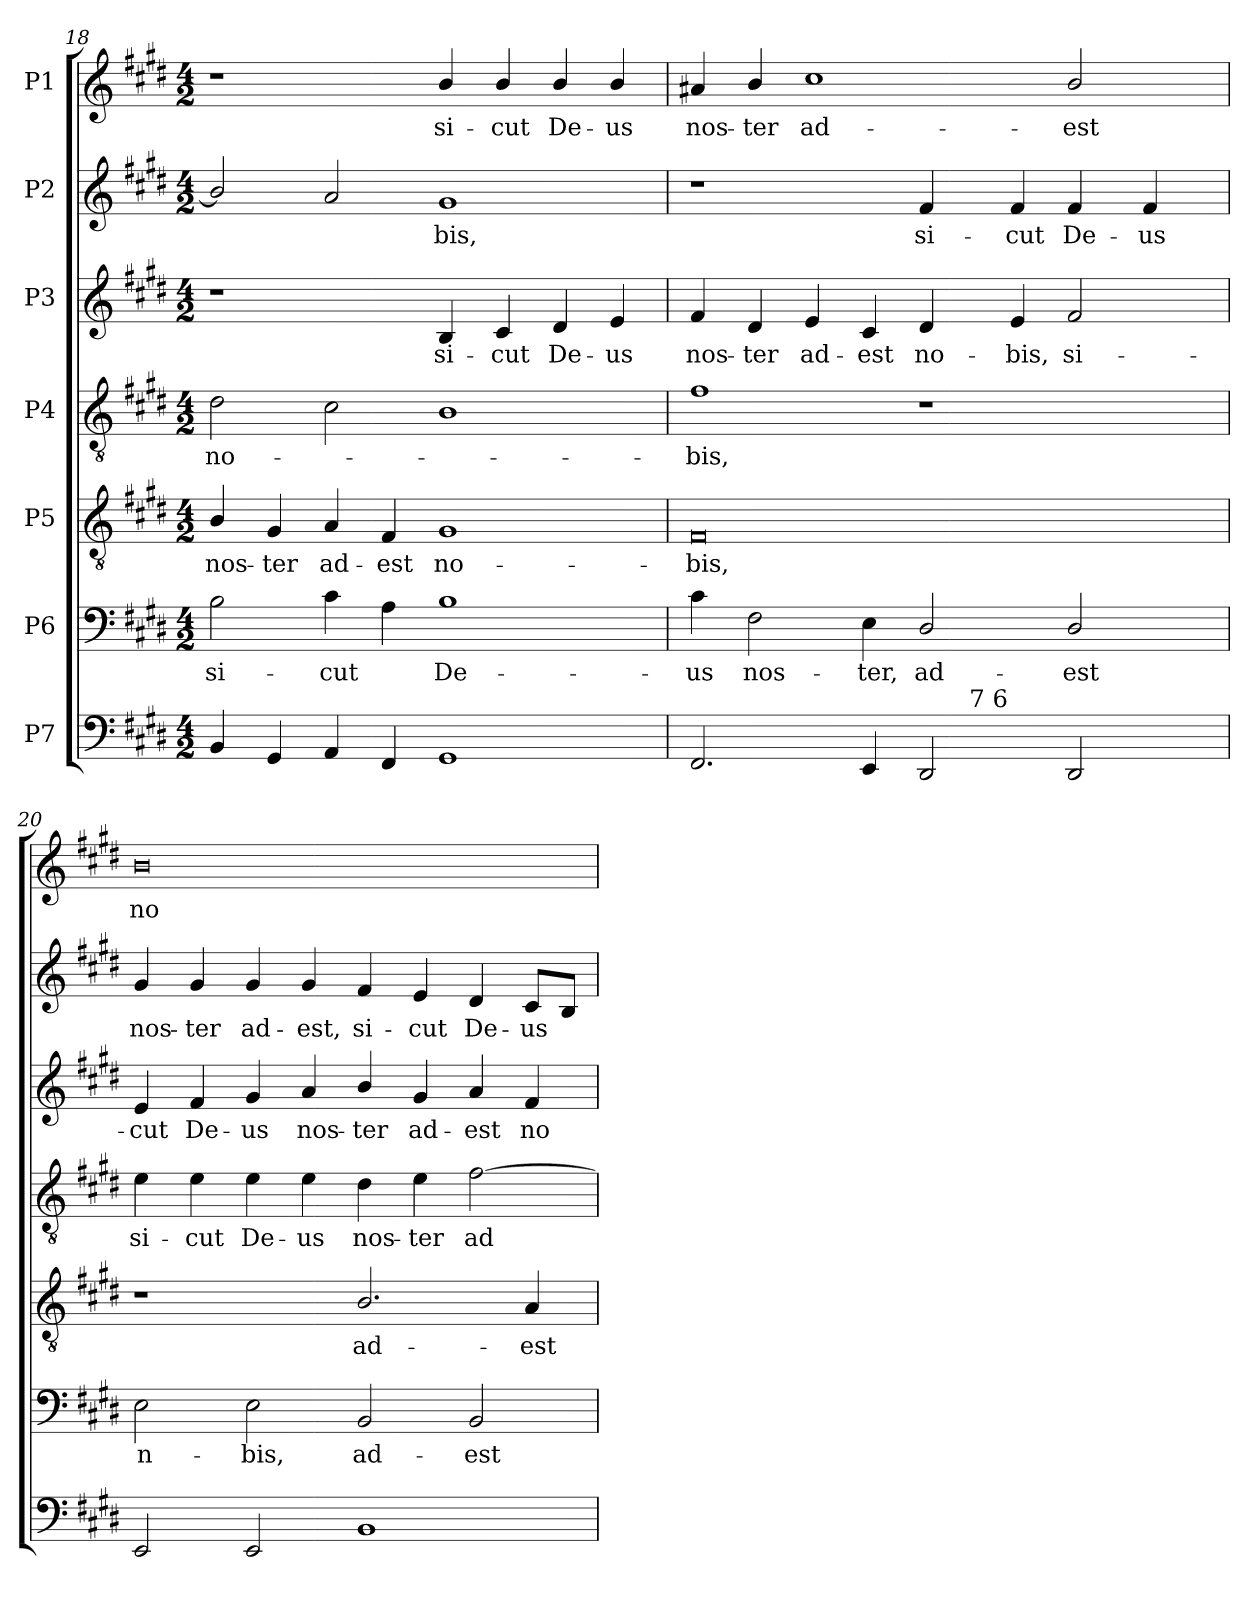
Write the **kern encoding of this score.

**kern	**kern	**text	**kern	**text	**kern	**text	**kern	**text	**kern	**text	**kern	**text
*part7	*part6	*part6	*part5	*part5	*part4	*part4	*part3	*part3	*part2	*part2	*part1	*part1
*staff7	*staff6	*staff6	*staff5	*staff5	*staff4	*staff4	*staff3	*staff3	*staff2	*staff2	*staff1	*staff1
*I"P7	*I"P6	*	*I"P5	*	*I"P4	*	*I"P3	*	*I"P2	*	*I"P1	*
!!LO:PB:g=z
*clefF4	*clefF4	*	*clefGv2	*	*clefGv2	*	*clefG2	*	*clefG2	*	*clefG2	*
*	*	*	*ITrd7c12	*	*ITrd7c12	*	*	*	*	*	*	*
*k[f#c#g#d#]	*k[f#c#g#d#]	*	*k[f#c#g#d#]	*	*k[f#c#g#d#]	*	*k[f#c#g#d#]	*	*k[f#c#g#d#]	*	*k[f#c#g#d#]	*
*E:	*E:	*	*E:	*	*E:	*	*E:	*	*E:	*	*E:	*
*M4/2	*M4/2	*	*M4/2	*	*M4/2	*	*M4/2	*	*M4/2	*	*M4/2	*
=18	=18	=18	=18	=18	=18	=18	=18	=18	=18	=18	=18	=18
!	!	!LO:LY:b:color=#000000	!	!	!	!	!	!	!	!	!	!
!	!	!	!	!LO:LY:b:color=#000000	!	!	!	!	!	!	!	!
!	!	!	!	!	!	!LO:LY:b:color=#000000	!	!	!	!	!	!
4BBi/	2Bi\	si-	4BBi/	nos-	2D#i\	no-	1r	.	2bi/]	.	1r	.
!	!	!	!	!LO:LY:b:color=#000000	!	!	!	!	!	!	!	!
4GG#i/	.	.	4GG#i/	-ter	.	.	.	.	.	.	.	.
!	!	!LO:LY:b:color=#000000	!	!	!	!	!	!	!	!	!	!
!	!	!	!	!LO:LY:b:color=#000000	!	!	!	!	!	!	!	!
4AAi/	4c#i\	-cut	4AAi/	ad-	2C#i\	.	.	.	2ai/	.	.	.
!	!	!	!	!LO:LY:b:color=#000000	!	!	!	!	!	!	!	!
4FF#i/	4Ai\	.	4FF#i/	-est	.	.	.	.	.	.	.	.
!	!	!LO:LY:b:color=#000000	!	!	!	!	!	!	!	!	!	!
!	!	!	!	!LO:LY:b:color=#000000	!	!	!	!	!	!	!	!
!	!	!	!	!	!	!	!	!LO:LY:b:color=#000000	!	!	!	!
!	!	!	!	!	!	!	!	!	!	!LO:LY:b:color=#000000	!	!
!	!	!	!	!	!	!	!	!	!	!	!	!LO:LY:b:color=#000000
1GG#i	1Bi	De-	1GG#i	no-	1BBi	.	4Bi/	si-	1g#i	-bis,	4bi/	si-
!	!	!	!	!	!	!	!	!LO:LY:b:color=#000000	!	!	!	!
!	!	!	!	!	!	!	!	!	!	!	!	!LO:LY:b:color=#000000
.	.	.	.	.	.	.	4c#i/	-cut	.	.	4bi/	-cut
!	!	!	!	!	!	!	!	!LO:LY:b:color=#000000	!	!	!	!
!	!	!	!	!	!	!	!	!	!	!	!	!LO:LY:b:color=#000000
.	.	.	.	.	.	.	4d#i/	De-	.	.	4bi/	De-
!	!	!	!	!	!	!	!	!LO:LY:b:color=#000000	!	!	!	!
!	!	!	!	!	!	!	!	!	!	!	!	!LO:LY:b:color=#000000
.	.	.	.	.	.	.	4ei/	-us	.	.	4bi/	-us
=19	=19	=19	=19	=19	=19	=19	=19	=19	=19	=19	=19	=19
!	!	!LO:LY:b:color=#000000	!	!	!	!	!	!	!	!	!	!
!	!	!	!	!LO:LY:b:color=#000000	!	!	!	!	!	!	!	!
!	!	!	!	!	!	!LO:LY:b:color=#000000	!	!	!	!	!	!
!	!	!	!	!	!	!	!	!LO:LY:b:color=#000000	!	!	!	!
!	!	!	!	!	!	!	!	!	!	!	!	!LO:LY:b:color=#000000
*^	*	*	*	*	*	*	*	*	*	*	*	*
2.FF#i/	1ryy	4c#i\	-us	0FF#i	-bis,	1F#i	-bis,	4f#i/	nos-	1r	.	4a#Xi/	nos-
!	!	!	!LO:LY:b:color=#000000	!	!	!	!	!	!	!	!	!	!
!	!	!	!	!	!	!	!	!	!LO:LY:b:color=#000000	!	!	!	!
!	!	!	!	!	!	!	!	!	!	!	!	!	!LO:LY:b:color=#000000
.	.	2F#i\	nos-	.	.	.	.	4d#i/	-ter	.	.	4bi/	-ter
!	!	!	!	!	!	!	!	!	!LO:LY:b:color=#000000	!	!	!	!
!	!	!	!	!	!	!	!	!	!	!	!	!	!LO:LY:b:color=#000000
.	.	.	.	.	.	.	.	4ei/	ad-	.	.	1cc#i	ad-
!	!	!	!LO:LY:b:color=#000000	!	!	!	!	!	!	!	!	!	!
!	!	!	!	!	!	!	!	!	!LO:LY:b:color=#000000	!	!	!	!
4EEi/	.	4Ei\	-ter,	.	.	.	.	4c#i/	-est	.	.	.	.
!	!	!	!LO:LY:b:color=#000000	!	!	!	!	!	!	!	!	!	!
!	!	!	!	!	!	!	!	!	!LO:LY:b:color=#000000	!	!	!	!
!	!	!	!	!	!	!	!	!	!	!	!LO:LY:b:color=#000000	!	!
2DD#i/	16ryy	2D#i/	ad-	.	.	1r	.	4d#i/	no-	4f#i/	si-	.	.
.	32ryy	.	.	.	.	.	.	.	.	.	.	.	.
.	128.ryy	.	.	.	.	.	.	.	.	.	.	.	.
!	!LO:TX:a:t=7            6	!	!	!	!	!	!	!	!	!	!	!	!
.	2ryy	.	.	.	.	.	.	.	.	.	.	.	.
!	!	!	!	!	!	!	!	!	!LO:LY:b:color=#000000	!	!	!	!
!	!	!	!	!	!	!	!	!	!	!	!LO:LY:b:color=#000000	!	!
.	.	.	.	.	.	.	.	4ei/	-bis,	4f#i/	-cut	.	.
!	!	!	!LO:LY:b:color=#000000	!	!	!	!	!	!	!	!	!	!
!	!	!	!	!	!	!	!	!	!LO:LY:b:color=#000000	!	!	!	!
!	!	!	!	!	!	!	!	!	!	!	!LO:LY:b:color=#000000	!	!
!	!	!	!	!	!	!	!	!	!	!	!	!	!LO:LY:b:color=#000000
2DD#i/	.	2D#i/	-est	.	.	.	.	2f#i/	si-	4f#i/	De-	2bi/	-est
.	4ryy	.	.	.	.	.	.	.	.	.	.	.	.
!	!	!	!	!	!	!	!	!	!	!	!LO:LY:b:color=#000000	!	!
.	.	.	.	.	.	.	.	.	.	4f#i/	-us	.	.
.	8ryy	.	.	.	.	.	.	.	.	.	.	.	.
.	64ryy	.	.	.	.	.	.	.	.	.	.	.	.
.	256ryy	.	.	.	.	.	.	.	.	.	.	.	.
*v	*v	*	*	*	*	*	*	*	*	*	*	*	*
!!LO:LB:g=z
=20	=20	=20	=20	=20	=20	=20	=20	=20	=20	=20	=20	=20
*^	*	*	*	*	*	*	*	*	*	*	*	*
!	!	!	!LO:LY:b:color=#000000	!	!	!	!	!	!	!	!	!	!
*v	*v	*	*	*	*	*	*	*	*	*	*	*	*
*^	*	*	*	*	*	*	*	*	*	*	*	*
!	!	!	!	!	!	!	!LO:LY:b:color=#000000	!	!	!	!	!	!
*v	*v	*	*	*	*	*	*	*	*	*	*	*	*
*^	*	*	*	*	*	*	*	*	*	*	*	*
!	!	!	!	!	!	!	!	!	!LO:LY:b:color=#000000	!	!	!	!
*v	*v	*	*	*	*	*	*	*	*	*	*	*	*
*^	*	*	*	*	*	*	*	*	*	*	*	*
!	!	!	!	!	!	!	!	!	!	!	!LO:LY:b:color=#000000	!	!
*v	*v	*	*	*	*	*	*	*	*	*	*	*	*
*^	*	*	*	*	*	*	*	*	*	*	*	*
!	!	!	!	!	!	!	!	!	!	!	!	!	!LO:LY:b:color=#000000
*v	*v	*	*	*	*	*	*	*	*	*	*	*	*
2EEi/	2Ei\	n-	1r	.	4Ei\	si-	4ei/	-cut	4g#i/	nos-	0bi	no-
!	!	!	!	!	!	!LO:LY:b:color=#000000	!	!	!	!	!	!
!	!	!	!	!	!	!	!	!LO:LY:b:color=#000000	!	!	!	!
!	!	!	!	!	!	!	!	!	!	!LO:LY:b:color=#000000	!	!
.	.	.	.	.	4Ei\	-cut	4f#i/	De-	4g#i/	-ter	.	.
!	!	!LO:LY:b:color=#000000	!	!	!	!	!	!	!	!	!	!
!	!	!	!	!	!	!LO:LY:b:color=#000000	!	!	!	!	!	!
!	!	!	!	!	!	!	!	!LO:LY:b:color=#000000	!	!	!	!
!	!	!	!	!	!	!	!	!	!	!LO:LY:b:color=#000000	!	!
2EEi/	2Ei\	-bis,	.	.	4Ei\	De-	4g#i/	-us	4g#i/	ad-	.	.
!	!	!	!	!	!	!LO:LY:b:color=#000000	!	!	!	!	!	!
!	!	!	!	!	!	!	!	!LO:LY:b:color=#000000	!	!	!	!
!	!	!	!	!	!	!	!	!	!	!LO:LY:b:color=#000000	!	!
.	.	.	.	.	4Ei\	-us	4ai/	nos-	4g#i/	-est,	.	.
!	!	!LO:LY:b:color=#000000	!	!	!	!	!	!	!	!	!	!
!	!	!	!	!LO:LY:b:color=#000000	!	!	!	!	!	!	!	!
!	!	!	!	!	!	!LO:LY:b:color=#000000	!	!	!	!	!	!
!	!	!	!	!	!	!	!	!LO:LY:b:color=#000000	!	!	!	!
!	!	!	!	!	!	!	!	!	!	!LO:LY:b:color=#000000	!	!
1BBi	2BBi/	ad-	2.BBi/	ad-	4D#i\	nos-	4bi/	-ter	4f#i/	si-	.	.
!	!	!	!	!	!	!LO:LY:b:color=#000000	!	!	!	!	!	!
!	!	!	!	!	!	!	!	!LO:LY:b:color=#000000	!	!	!	!
!	!	!	!	!	!	!	!	!	!	!LO:LY:b:color=#000000	!	!
.	.	.	.	.	4Ei\	-ter	4g#i/	ad-	4ei/	-cut	.	.
!	!	!LO:LY:b:color=#000000	!	!	!	!	!	!	!	!	!	!
!	!	!	!	!	!	!LO:LY:b:color=#000000	!	!	!	!	!	!
!	!	!	!	!	!	!	!	!LO:LY:b:color=#000000	!	!	!	!
!	!	!	!	!	!	!	!	!	!	!LO:LY:b:color=#000000	!	!
.	2BBi/	-est	.	.	[2F#i\	ad-	4ai/	-est	4d#i/	De-	.	.
!	!	!	!	!LO:LY:b:color=#000000	!	!	!	!	!	!	!	!
!	!	!	!	!	!	!	!	!LO:LY:b:color=#000000	!	!	!	!
!	!	!	!	!	!	!	!	!	!	!LO:LY:b:color=#000000	!	!
.	.	.	4AAi/	-est	.	.	4f#i/	no-	8c#i/L	-us	.	.
.	.	.	.	.	.	.	.	.	8Bi/J	.	.	.
=	=	=	=	=	=	=	=	=	=	=	=	=
*-	*-	*-	*-	*-	*-	*-	*-	*-	*-	*-	*-	*-
